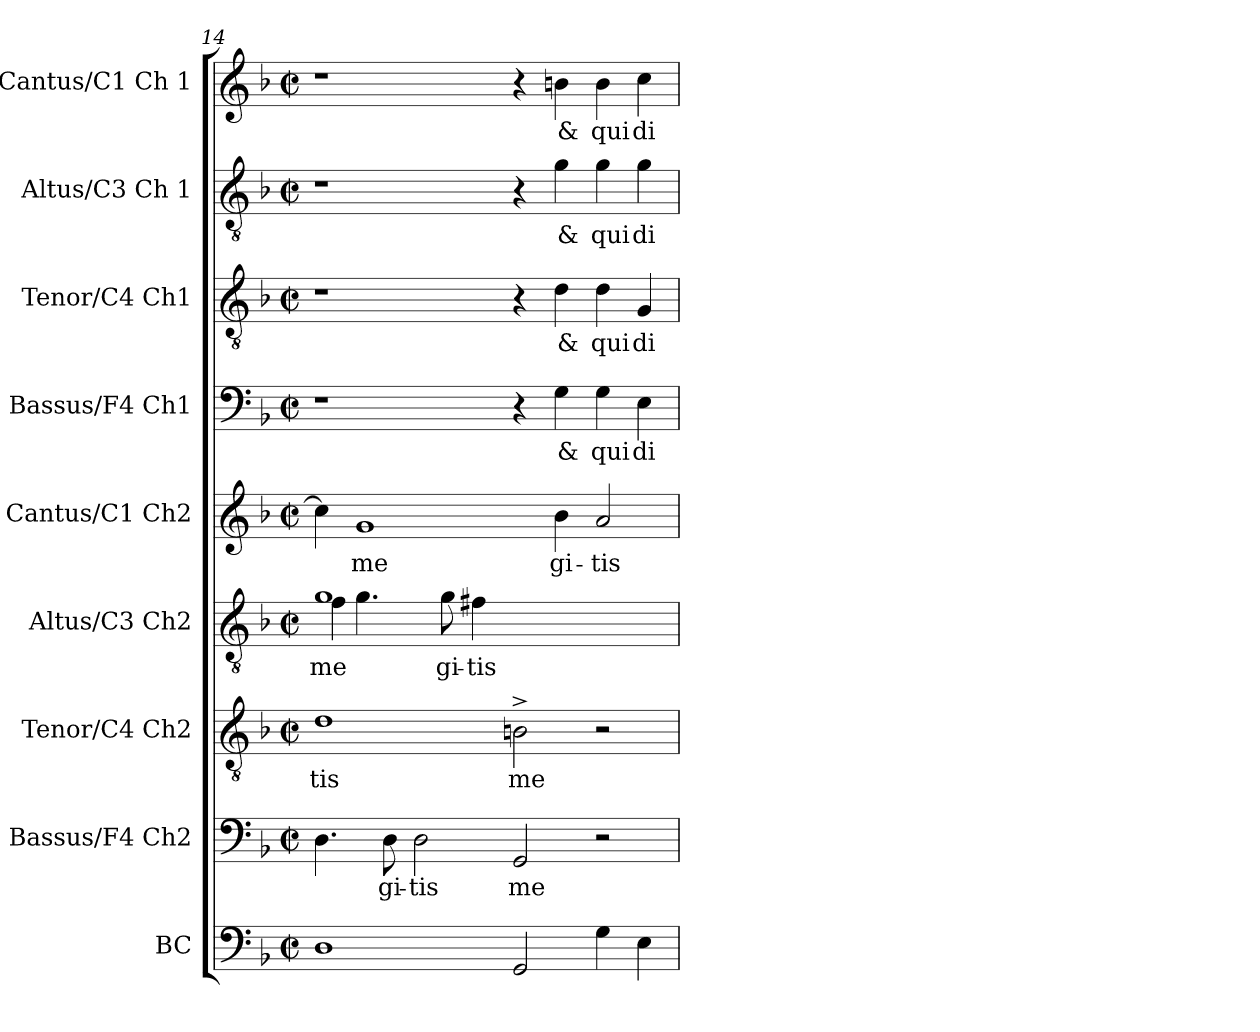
**kern	**kern	**text	**kern	**text	**kern	**text	**kern	**text	**kern	**text	**kern	**text	**kern	**text	**kern	**text
*part9	*part8	*part8	*part7	*part7	*part6	*part6	*part5	*part5	*part4	*part4	*part3	*part3	*part2	*part2	*part1	*part1
*staff9	*staff8	*staff8	*staff7	*staff7	*staff6	*staff6	*staff5	*staff5	*staff4	*staff4	*staff3	*staff3	*staff2	*staff2	*staff1	*staff1
*I"BC	*I"Bassus/F4  Ch2	*	*I"Tenor/C4  Ch2	*	*I"Altus/C3  Ch2	*	*I"Cantus/C1  Ch2	*	*I"Bassus/F4  Ch1	*	*I"Tenor/C4  Ch1	*	*I"Altus/C3  Ch 1	*	*I"Cantus/C1  Ch 1	*
*	*I'Ch	*	*I'Ch	*	*I'Ch	*	*I'Ch	*	*I'Ch	*	*I'Ch	*	*I'Ch	*	*I'Ch	*
*clefF4	*clefF4	*	*clefGv2	*	*clefGv2	*	*clefG2	*	*clefF4	*	*clefGv2	*	*clefGv2	*	*clefG2	*
*k[b-]	*k[b-]	*	*k[b-]	*	*k[b-]	*	*k[b-]	*	*k[b-]	*	*k[b-]	*	*k[b-]	*	*k[b-]	*
*F:	*F:	*	*F:	*	*F:	*	*F:	*	*F:	*	*F:	*	*F:	*	*F:	*
*M2/2	*M2/2	*	*M2/2	*	*M2/2	*	*M2/2	*	*M2/2	*	*M2/2	*	*M2/2	*	*M2/2	*
*met(c|)	*met(c|)	*	*met(c|)	*	*met(c|)	*	*met(c|)	*	*met(c|)	*	*met(c|)	*	*met(c|)	*	*met(c|)	*
=14	=14	=14	=14	=14	=14	=14	=14	=14	=14	=14	=14	=14	=14	=14	=14	=14
!	!	!	!	!LO:LY:b:cj	!	!LO:LY:b:cj	!	!	!	!	!	!	!	!	!	!
*	*	*	*	*	*^	*	*	*	*	*	*	*	*	*	*	*
1D	4.D\	.	1d	-tis	1g	4f\	me	4cc\]	.	1r	.	1r	.	1r	.	1r	.
!	!	!	!	!	!	!	!	!	!LO:LY:b:cj	!	!	!	!	!	!	!	!
.	.	.	.	.	.	4.g\	.	1g	me	.	.	.	.	.	.	.	.
!	!	!LO:LY:b	!	!	!	!	!	!	!	!	!	!	!	!	!	!	!
.	8D\	-gi-	.	.	.	.	.	.	.	.	.	.	.	.	.	.	.
!	!	!LO:LY:b:rj	!	!	!	!	!	!	!	!	!	!	!	!	!	!	!
.	2D\	-tis	.	.	.	.	.	.	.	.	.	.	.	.	.	.	.
!	!	!	!	!	!	!	!LO:LY:b	!	!	!	!	!	!	!	!	!	!
.	.	.	.	.	.	8g\	-gi-	.	.	.	.	.	.	.	.	.	.
!	!	!	!	!	!	!	!LO:LY:b:rj	!	!	!	!	!	!	!	!	!	!
.	.	.	.	.	.	4f#X\	-tis	.	.	.	.	.	.	.	.	.	.
!	!	!LO:LY:b:cj	!	!LO:LY:b:cj	!	!	!	!	!	!	!	!	!	!	!	!	!
2GG/	2GG/	me	2Bn^<\	me	1ryy	1ryy	.	.	.	4r	.	4r	.	4r	.	4r	.
!	!	!	!	!	!	!	!	!	!LO:LY:b:cj	!	!LO:LY:b:cj	!	!LO:LY:b:cj	!	!LO:LY:b:cj	!	!LO:LY:b:cj
.	.	.	.	.	.	.	.	4b-\	-gi-	4G\	&	4d\	&	4g\	&	4bn\	&
!	!	!	!	!	!	!	!	!	!LO:LY:b:cj	!	!LO:LY:b:cj	!	!LO:LY:b:cj	!	!LO:LY:b:cj	!	!LO:LY:b:cj
4G\	2r	.	2r	.	.	.	.	2a/	-tis	4G\	qui	4d\	qui	4g\	qui	4b\	qui
!	!	!	!	!	!	!	!	!	!	!	!LO:LY:b:cj	!	!LO:LY:b:cj	!	!LO:LY:b:cj	!	!LO:LY:b:cj
4E\	.	.	.	.	.	.	.	.	.	4E\	di-	4G/	di-	4g\	di-	4cc\	di-
*	*	*	*	*	*v	*v	*	*	*	*	*	*	*	*	*	*	*
=	=	=	=	=	=	=	=	=	=	=	=	=	=	=	=	=
*-	*-	*-	*-	*-	*-	*-	*-	*-	*-	*-	*-	*-	*-	*-	*-	*-
